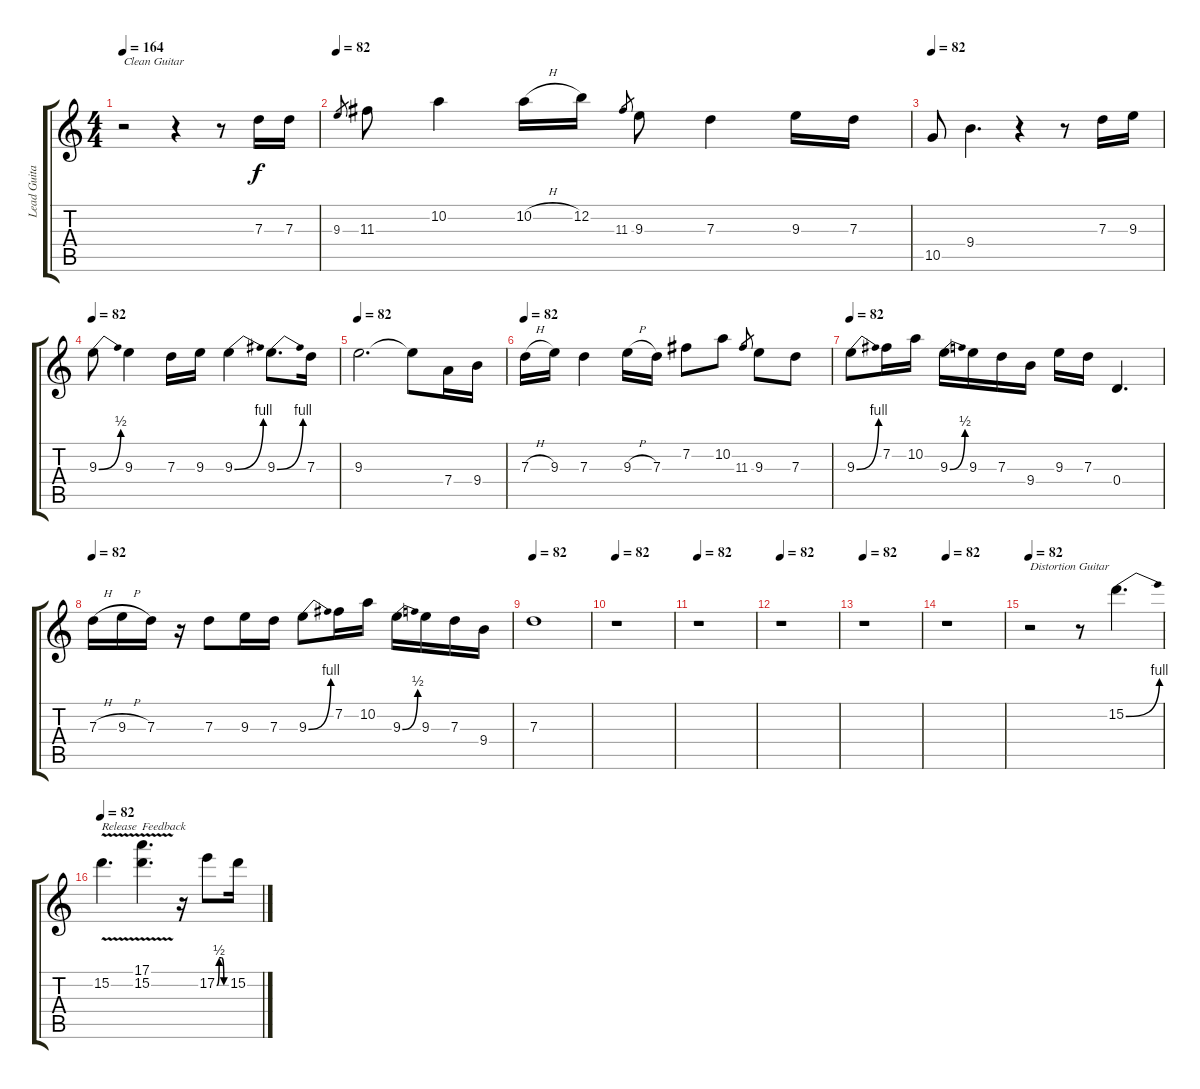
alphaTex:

\track ("Lead Guitar: Slash" "Lead Guita") {instrument distortionguitar}
\staff {score tabs}
\tuning (E4 B3 G3 D3 A2 E2) {hide}
\ts (4 4)
\tempo 164
\tempo 82
\tempo 164
\clef g2
\ks c
r.2{txt "Clean Guitar" dy f instrument electricguitarclean} r.4{instrument electricguitarclean} r.8{instrument electricguitarclean} 7.3.16{instrument electricguitarclean} 7.3.16{instrument electricguitarclean} |
\tempo 82
9.3.8{gr} 11.3.8{instrument electricguitarclean} 10.2.4{instrument electricguitarclean} 10.2{h}.16{instrument electricguitarclean} 12.2.16{instrument electricguitarclean} 11.3.8{gr} 9.3.8{instrument electricguitarclean} 7.3.4{instrument electricguitarclean} 9.3.16{instrument electricguitarclean} 7.3.16{instrument electricguitarclean} |
\tempo 82
10.5.8{instrument electricguitarclean} 9.4.4{d instrument electricguitarclean} r.4{instrument electricguitarclean} r.8{instrument electricguitarclean} 7.3.16{instrument electricguitarclean} 9.3.16{instrument electricguitarclean} |
\tempo 82
9.3{be (bend 0 0 60 2)}.8{instrument electricguitarclean} 9.3.4{instrument electricguitarclean} 7.3.16{instrument electricguitarclean} 9.3.16{instrument electricguitarclean} 9.3{be (bend 0 0 60 4)}.4{instrument electricguitarclean} 9.3{be (bend 0 0 60 4)}.8{d instrument electricguitarclean} 7.3.16{instrument electricguitarclean} |
\tempo 82
9.3.2{d instrument electricguitarclean} 9.3{t}.8{instrument electricguitarclean} 7.4.16{instrument electricguitarclean} 9.4.16{instrument electricguitarclean} |
\tempo 82
7.3{h}.16{instrument electricguitarclean} 9.3.16{instrument electricguitarclean} 7.3.4{instrument electricguitarclean} 9.3{h}.16{instrument electricguitarclean} 7.3.16{instrument electricguitarclean} 7.2.8{instrument electricguitarclean} 10.2.8{instrument electricguitarclean} 11.3.8{gr} 9.3.8{instrument electricguitarclean} 7.3.8{instrument electricguitarclean} |
\tempo 82
9.3{be (bend 0 0 60 4)}.8{instrument electricguitarclean} 7.2.16{instrument electricguitarclean} 10.2.16{instrument electricguitarclean} 9.3{be (bend 0 0 60 2)}.16{instrument electricguitarclean} 9.3.16{instrument electricguitarclean} 7.3.16{instrument electricguitarclean} 9.4.16{instrument electricguitarclean} 9.3.16{instrument electricguitarclean} 7.3.16{instrument electricguitarclean} 0.4.4{d instrument electricguitarclean} |
\tempo 82
7.3{h}.16{instrument electricguitarclean} 9.3{h}.16{instrument electricguitarclean} 7.3.16{instrument electricguitarclean} r.16{instrument electricguitarclean} 7.3.8{instrument electricguitarclean} 9.3.16{instrument electricguitarclean} 7.3.16{instrument electricguitarclean} 9.3{be (bend 0 0 60 4)}.8{instrument electricguitarclean} 7.2.16{instrument electricguitarclean} 10.2.16{instrument electricguitarclean} 9.3{be (bend 0 0 60 2)}.16{instrument electricguitarclean} 9.3.16{instrument electricguitarclean} 7.3.16{instrument electricguitarclean} 9.4.16{instrument electricguitarclean} |
\tempo 82
7.3.1{instrument electricguitarclean} |
\tempo 82
r.1 |
\tempo 82
r.1 |
\tempo 82
r.1 |
\tempo 82
r.1 |
\tempo 82
r.1 |
\tempo 82
r.2{txt "Distortion Guitar"} r.8 15.2{be (bend 0 0 60 4)}.4{d instrument distortionguitar} |
\tempo 82
15.2{v}.4{d txt "Release"} (17.1{v} 15.2{v}).4{d txt "Feedback"} r.16 17.2{be (custom 0 0 15 2 30 2 45 0 60 0)}.8 15.2.16
